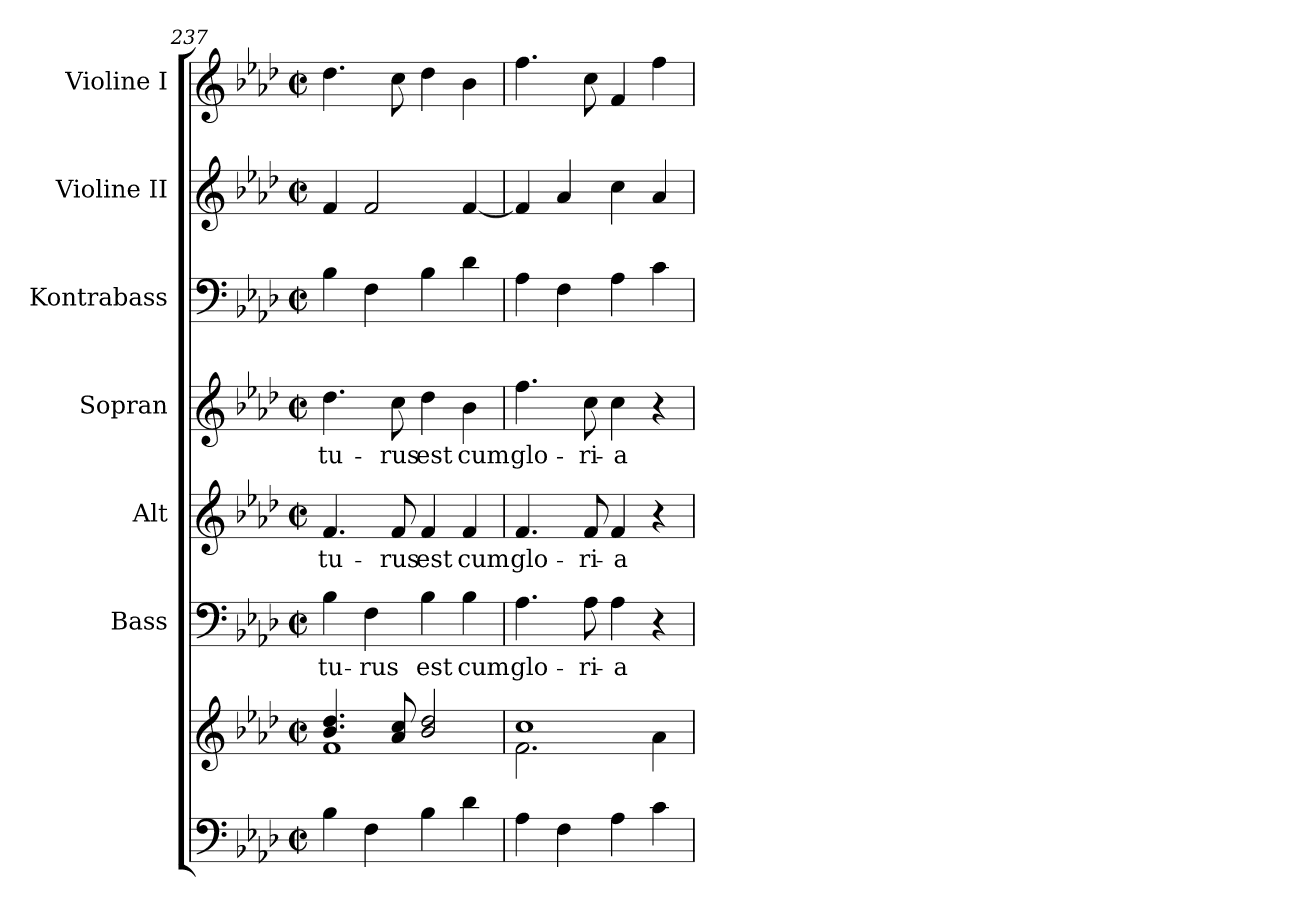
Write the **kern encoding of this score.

**kern	**kern	**kern	**text	**kern	**text	**kern	**text	**kern	**kern	**kern
*part7	*part7	*part6	*part6	*part5	*part5	*part4	*part4	*part3	*part2	*part1
*staff8	*staff7	*staff6	*staff6	*staff5	*staff5	*staff4	*staff4	*staff3	*staff2	*staff1
*	*	*I"Bass	*	*I"Alt	*	*I"Sopran	*	*I"Kontrabass	*I"Violine II	*I"Violine I
*	*	*I'B.	*	*I'A.	*	*I'S.	*	*I'Kb.	*I'Vl. II	*I'Vl. I
*clefF4	*clefG2	*clefF4	*	*clefG2	*	*clefG2	*	*clefF4	*clefG2	*clefG2
*	*	*	*	*	*	*	*	*ITrd7c12	*	*
*k[b-e-a-d-]	*k[b-e-a-d-]	*k[b-e-a-d-]	*	*k[b-e-a-d-]	*	*k[b-e-a-d-]	*	*k[b-e-a-d-]	*k[b-e-a-d-]	*k[b-e-a-d-]
*A-:	*A-:	*A-:	*	*A-:	*	*A-:	*	*A-:	*A-:	*A-:
*M2/2	*M2/2	*M2/2	*	*M2/2	*	*M2/2	*	*M2/2	*M2/2	*M2/2
*met(c|)	*met(c|)	*met(c|)	*	*met(c|)	*	*met(c|)	*	*met(c|)	*met(c|)	*met(c|)
=237	=237	=237	=237	=237	=237	=237	=237	=237	=237	=237
*	*^	*	*	*	*	*	*	*	*	*
!	!	!	!	!LO:LY:b	!	!LO:LY:b	!	!LO:LY:b	!	!	!
4B-\	4.b-/ 4.dd-/	1f	4B-\	-tu-	4.f/	-tu-	4.dd-\	-tu-	4BB-\	4f/	4.dd-\
!	!	!	!	!LO:LY:b	!	!	!	!	!	!	!
4F\	.	.	4F\	-rus	.	.	.	.	4FF\	2f/	.
!	!	!	!	!	!	!LO:LY:b	!	!LO:LY:b	!	!	!
.	8a-/ 8cc/	.	.	.	8f/	-rus	8cc\	-rus	.	.	8cc\
!	!	!	!	!LO:LY:b	!	!LO:LY:b	!	!LO:LY:b	!	!	!
4B-\	2b-/ 2dd-/	.	4B-\	est	4f/	est	4dd-\	est	4BB-\	.	4dd-\
!	!	!	!	!LO:LY:b	!	!LO:LY:b	!	!LO:LY:b	!	!	!
4d-\	.	.	4B-\	cum	4f/	cum	4b-\	cum	4D-\	[4f/	4b-\
=238	=238	=238	=238	=238	=238	=238	=238	=238	=238	=238	=238
!	!	!	!	!LO:LY:b	!	!LO:LY:b	!	!LO:LY:b	!	!	!
4A-\	1cc	2.f\	4.A-\	glo-	4.f/	glo-	4.ff\	glo-	4AA-\	4f/]	4.ff\
4F\	.	.	.	.	.	.	.	.	4FF\	4a-/	.
!	!	!	!	!LO:LY:b	!	!LO:LY:b	!	!LO:LY:b	!	!	!
.	.	.	8A-\	-ri-	8f/	-ri-	8cc\	-ri-	.	.	8cc\
!	!	!	!	!LO:LY:b	!	!LO:LY:b	!	!LO:LY:b	!	!	!
4A-\	.	.	4A-\	-a	4f/	-a	4cc\	-a	4AA-\	4cc\	4f/
4c\	.	4a-\	4r	.	4r	.	4r	.	4C\	4a-/	4ff\
*	*v	*v	*	*	*	*	*	*	*	*	*
=	=	=	=	=	=	=	=	=	=	=
*-	*-	*-	*-	*-	*-	*-	*-	*-	*-	*-
